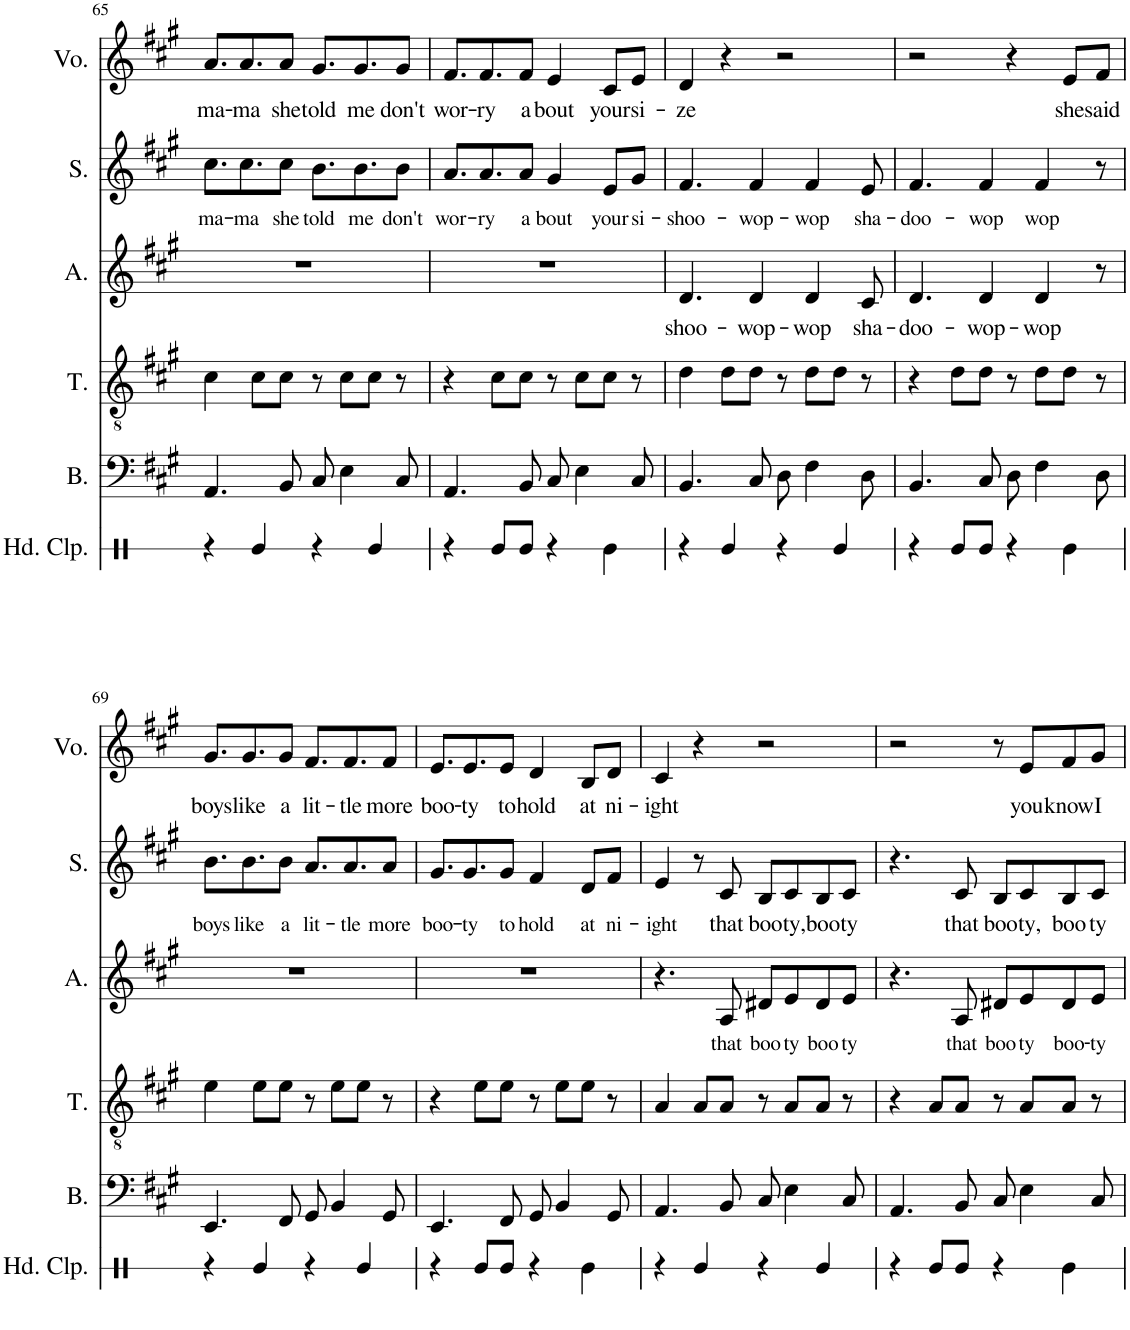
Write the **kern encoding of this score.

**kern	**kern	**kern	**text	**kern	**text	**kern	**text
*part5	*part4	*part3	*part3	*part2	*part2	*part1	*part1
*staff5	*staff4	*staff3	*staff3	*staff2	*staff2	*staff1	*staff1
*I"Bass	*I"Tenor	*I"Alto	*	*I"Soprano	*	*I"Voice	*
*I'B.	*I'T.	*I'A.	*	*I'S.	*	*I'Vo.	*
!!LO:PB:g=z
*clefF4	*clefGv2	*clefG2	*	*clefG2	*	*clefG2	*
*k[f#c#g#]	*k[f#c#g#]	*k[f#c#g#]	*	*k[f#c#g#]	*	*k[f#c#g#]	*
*M4/4	*M4/4	*M4/4	*	*M4/4	*	*M4/4	*
=65	=65	=65	=65	=65	=65	=65	=65
!	!	!	!	!	!LO:LY:b	!	!LO:LY:b
4.AA/	4c#\	1r	.	8.cc#\L	ma-	8.a/L	ma-
!	!	!	!	!	!LO:LY:b	!	!LO:LY:b
.	.	.	.	8.cc#\	-ma	8.a/	-ma
.	8c#\L	.	.	.	.	.	.
!	!	!	!	!	!LO:LY:b	!	!LO:LY:b
8BB/	8c#\J	.	.	8cc#\J	she	8a/J	she
!	!	!	!	!	!LO:LY:b	!	!LO:LY:b
8C#/	8r	.	.	8.b\L	told	8.g#/L	told
4E\	8c#\L	.	.	.	.	.	.
!	!	!	!	!	!LO:LY:b	!	!LO:LY:b
.	.	.	.	8.b\	me	8.g#/	me
.	8c#\J	.	.	.	.	.	.
!	!	!	!	!	!LO:LY:b	!	!LO:LY:b
8C#/	8r	.	.	8b\J	don't	8g#/J	don't
=66	=66	=66	=66	=66	=66	=66	=66
!	!	!	!	!	!LO:LY:b	!	!LO:LY:b
4.AA/	4r	1r	.	8.a/L	wor-	8.f#/L	wor-
!	!	!	!	!	!LO:LY:b	!	!LO:LY:b
.	.	.	.	8.a/	-ry	8.f#/	-ry
.	8c#\L	.	.	.	.	.	.
!	!	!	!	!	!LO:LY:b	!	!LO:LY:b
8BB/	8c#\J	.	.	8a/J	a	8f#/J	a
!	!	!	!	!	!LO:LY:b	!	!LO:LY:b
8C#/	8r	.	.	4g#/	bout	4e/	bout
4E\	8c#\L	.	.	.	.	.	.
!	!	!	!	!	!LO:LY:b	!	!LO:LY:b
.	8c#\J	.	.	8e/L	your	8c#/L	your
!	!	!	!	!	!LO:LY:b	!	!LO:LY:b
8C#/	8r	.	.	8g#/J	si-	8e/J	si-
=67	=67	=67	=67	=67	=67	=67	=67
!	!	!	!LO:LY:b	!	!LO:LY:b	!	!LO:LY:b
4.BB/	4d\	4.d/	shoo-	4.f#/	-shoo-	4d/	-ze
.	8d\L	.	.	.	.	4r	.
!	!	!	!LO:LY:b	!	!LO:LY:b	!	!
8C#/	8d\J	4d/	-wop-	4f#/	-wop-	.	.
8D\	8r	.	.	.	.	2r	.
!	!	!	!LO:LY:b	!	!LO:LY:b	!	!
4F#\	8d\L	4d/	-wop	4f#/	-wop	.	.
.	8d\J	.	.	.	.	.	.
!	!	!	!LO:LY:b	!	!LO:LY:b	!	!
8D\	8r	8c#/	sha-	8e/	sha-	.	.
=68	=68	=68	=68	=68	=68	=68	=68
!	!	!	!LO:LY:b	!	!LO:LY:b	!	!
4.BB/	4r	4.d/	-doo-	4.f#/	-doo-	2r	.
.	8d\L	.	.	.	.	.	.
!	!	!	!LO:LY:b	!	!LO:LY:b	!	!
8C#/	8d\J	4d/	-wop-	4f#/	-wop	.	.
8D\	8r	.	.	.	.	4r	.
!	!	!	!LO:LY:b	!	!LO:LY:b	!	!
4F#\	8d\L	4d/	-wop	4f#/	wop	.	.
!	!	!	!	!	!	!	!LO:LY:b
.	8d\J	.	.	.	.	8e/L	she
!	!	!	!	!	!	!	!LO:LY:b
8D\	8r	8r	.	8r	.	8f#/J	said
!!LO:LB:g=z
=69	=69	=69	=69	=69	=69	=69	=69
!	!	!	!	!	!LO:LY:b	!	!LO:LY:b
4.EE/	4e\	1r	.	8.b\L	boys	8.g#/L	boys
!	!	!	!	!	!LO:LY:b	!	!LO:LY:b
.	.	.	.	8.b\	like	8.g#/	like
.	8e\L	.	.	.	.	.	.
!	!	!	!	!	!LO:LY:b	!	!LO:LY:b
8FF#/	8e\J	.	.	8b\J	a	8g#/J	a
!	!	!	!	!	!LO:LY:b	!	!LO:LY:b
8GG#/	8r	.	.	8.a/L	lit-	8.f#/L	lit-
4BB/	8e\L	.	.	.	.	.	.
!	!	!	!	!	!LO:LY:b	!	!LO:LY:b
.	.	.	.	8.a/	-tle	8.f#/	-tle
.	8e\J	.	.	.	.	.	.
!	!	!	!	!	!LO:LY:b	!	!LO:LY:b
8GG#/	8r	.	.	8a/J	more	8f#/J	more
=70	=70	=70	=70	=70	=70	=70	=70
!	!	!	!	!	!LO:LY:b	!	!LO:LY:b
4.EE/	4r	1r	.	8.g#/L	boo-	8.e/L	boo-
!	!	!	!	!	!LO:LY:b	!	!LO:LY:b
.	.	.	.	8.g#/	-ty	8.e/	-ty
.	8e\L	.	.	.	.	.	.
!	!	!	!	!	!LO:LY:b	!	!LO:LY:b
8FF#/	8e\J	.	.	8g#/J	to	8e/J	to
!	!	!	!	!	!LO:LY:b	!	!LO:LY:b
8GG#/	8r	.	.	4f#/	hold	4d/	hold
4BB/	8e\L	.	.	.	.	.	.
!	!	!	!	!	!LO:LY:b	!	!LO:LY:b
.	8e\J	.	.	8d/L	at	8B/L	at
!	!	!	!	!	!LO:LY:b	!	!LO:LY:b
8GG#/	8r	.	.	8f#/J	ni-	8d/J	ni-
=71	=71	=71	=71	=71	=71	=71	=71
!	!	!	!	!	!LO:LY:b	!	!LO:LY:b
4.AA/	4A/	4.r	.	4e/	-ight	4c#/	-ight
.	8A/L	.	.	8r	.	4r	.
!	!	!	!LO:LY:b	!	!LO:LY:b	!	!
8BB/	8A/J	8A/	that	8c#/	that	.	.
!	!	!	!LO:LY:b	!	!LO:LY:b	!	!
8C#/	8r	8d#X/L	boo-	8B/L	boo-	2r	.
!	!	!	!LO:LY:b	!	!LO:LY:b	!	!
4E\	8A/L	8e/	-ty	8c#/	-ty,	.	.
!	!	!	!LO:LY:b	!	!LO:LY:b	!	!
.	8A/J	8d#/	boo-	8B/	boo-	.	.
!	!	!	!LO:LY:b	!	!LO:LY:b	!	!
8C#/	8r	8e/J	-ty	8c#/J	-ty	.	.
=72	=72	=72	=72	=72	=72	=72	=72
4.AA/	4r	4.r	.	4.r	.	2r	.
.	8A/L	.	.	.	.	.	.
!	!	!	!LO:LY:b	!	!LO:LY:b	!	!
8BB/	8A/J	8A/	that	8c#/	that	.	.
!	!	!	!LO:LY:b	!	!LO:LY:b	!	!
8C#/	8r	8d#X/L	boo-	8B/L	boo-	8r	.
!	!	!	!LO:LY:b	!	!LO:LY:b	!	!LO:LY:b
4E\	8A/L	8e/	-ty	8c#/	-ty,	8e/L	you
!	!	!	!LO:LY:b	!	!LO:LY:b	!	!LO:LY:b
.	8A/J	8d#/	boo-	8B/	boo-	8f#/	know
!	!	!	!LO:LY:b	!	!LO:LY:b	!	!LO:LY:b
8C#/	8r	8e/J	-ty	8c#/J	-ty	8g#/J	I
=	=	=	=	=	=	=	=
*-	*-	*-	*-	*-	*-	*-	*-
